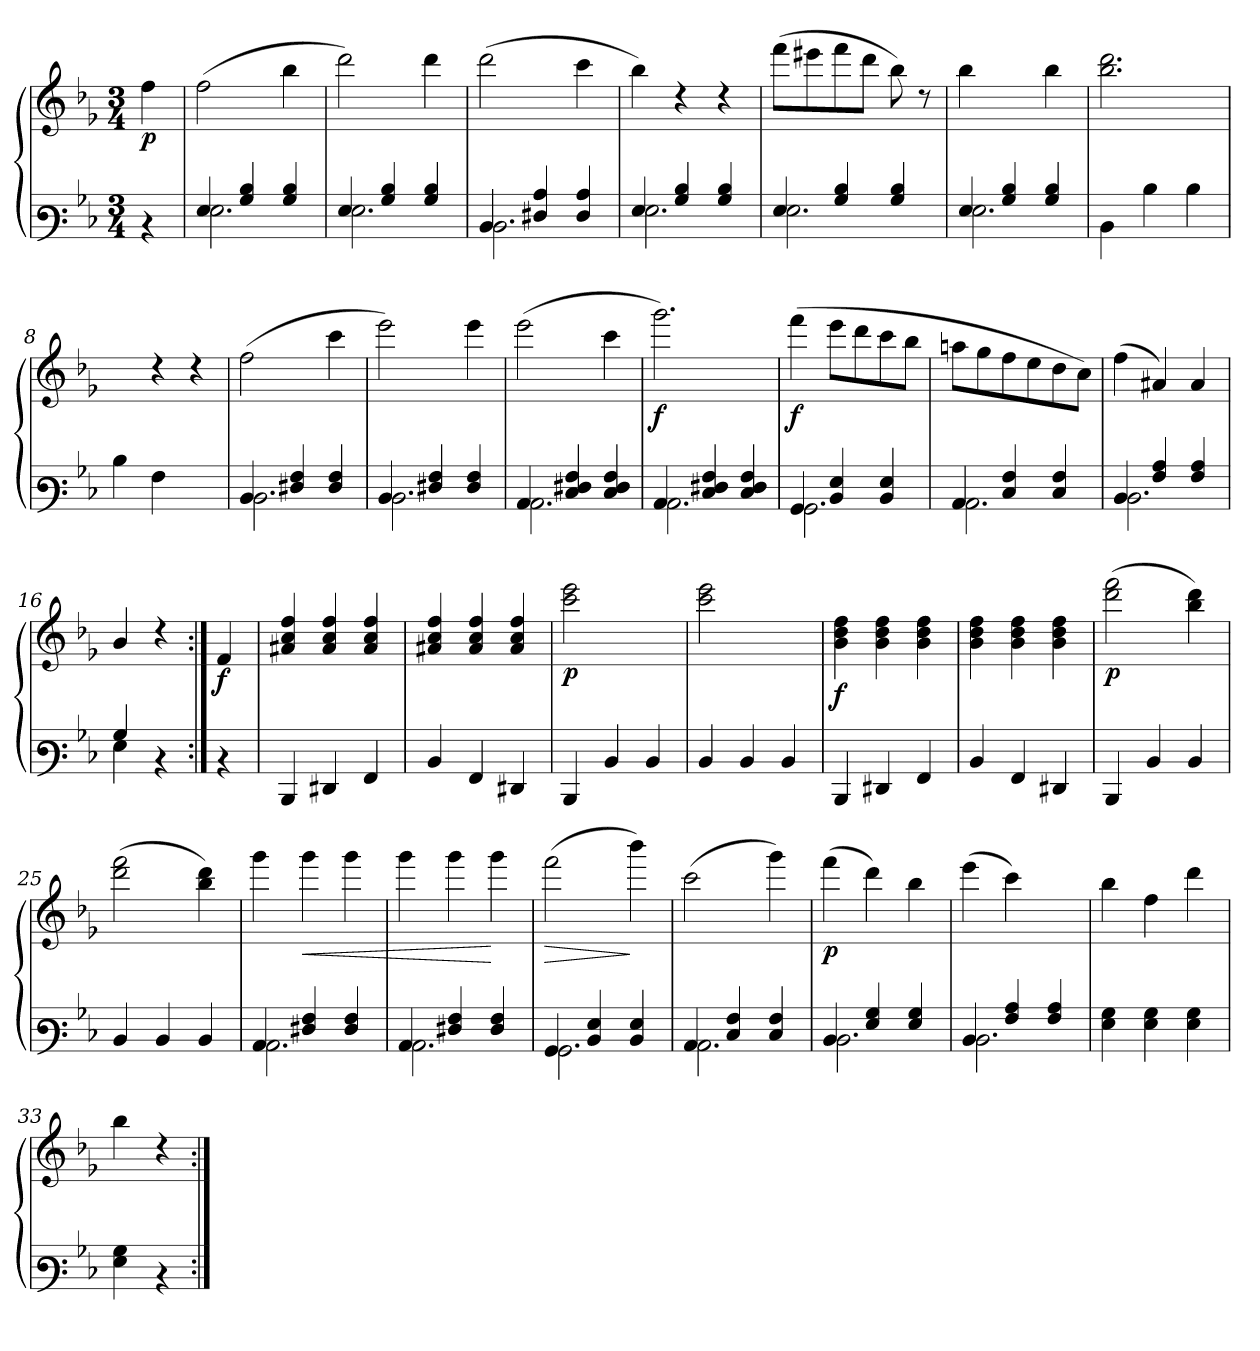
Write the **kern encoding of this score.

**kern	**kern	**dynam
*part1	*part1	*part1
*staff2	*staff1	*staff1/2
*clefF3	*clefG3	*
*k[b-e-]	*k[b-e-]	*
*M3/4	*M3/4	*
=	=	=
!	!	!LO:DY:b
4rD	4dd\	p
=1	=1	=1
*^	*	*
4G/	2.G\	(>2dd\	.
4B-/ 4d/	.	.	.
4B-/ 4d/	.	4gg\	.
=2	=2	=2	=2
4G/	2.G\	2bb-\)	.
4B-/ 4d/	.	.	.
4B-/ 4d/	.	4bb-\	.
=3	=3	=3	=3
4D/	2.D\	(>2bb-\	.
4F#X/ 4c/	.	.	.
4F#/ 4c/	.	4aa\	.
=4	=4	=4	=4
4G/	2.G\	4gg\)	.
4B-/ 4d/	.	4rb	.
4B-/ 4d/	.	4rb	.
=5	=5	=5	=5
4G/	2.G\	(>8ddd\L	.
.	.	8ccc#X\	.
4B-/ 4d/	.	8ddd\	.
.	.	8bb-\J	.
4B-/ 4d/	.	8gg\)	.
.	.	8rb	.
!!LO:LB:g=z
=6	=6	=6	=6
4G/	2.G\	4gg\	.
4B-/ 4d/	.	4ryy	.
4B-/ 4d/	.	4gg\	.
*v	*v	*	*
=7	=7	=7
4D\	2.gg\ 2.bb-\	.
4d\	.	.
4d\	.	.
=8	=8	=8
4d\	4ryy	.
4A\	4rb	.
4ryy	4rb	.
=9	=9	=9
*^	*	*
4D/	2.D\	(>2dd\	.
4F#X/ 4A/	.	.	.
4F#/ 4A/	.	4aa\	.
=10	=10	=10	=10
4D/	2.D\	2ccc\)	.
4F#X/ 4A/	.	.	.
4F#/ 4A/	.	4ccc\	.
!!LO:LB:g=z
=11	=11	=11	=11
4C/	2.C\	(>2ccc\	.
4E-/ 4F#X/ 4A/	.	.	.
4E-/ 4F#/ 4A/	.	4aa\	.
=12	=12	=12	=12
!	!	!	!LO:DY:b
4C/	2.C\	2.eee-\)	f
4E-/ 4F#X/ 4A/	.	.	.
4E-/ 4F#/ 4A/	.	.	.
=13	=13	=13	=13
!	!	!	!LO:DY:b
4BB-/	2.BB-\	(>4ddd\	f
4D/ 4G/	.	8ccc\L	.
.	.	8bb-\	.
4D/ 4G/	.	8aa\	.
.	.	8gg\J	.
=14	=14	=14	=14
4C/	2.C\	8ffn\L	.
.	.	8ee-\	.
4E-/ 4A/	.	8dd\	.
.	.	8cc\	.
4E-/ 4A/	.	8b-\	.
.	.	8a\J)	.
=15	=15	=15	=15
4D/	2.D\	(>4dd\	.
4A/ 4c/	.	4f#X/)	.
4A/ 4c/	.	4f#/	.
=16	=16	=16	=16
4B-/	4G\	4g/	.
4ryy	4rD	4rb	.
!!LO:LB:g=z
=17:|!	=17:|!	=17:|!	=17:|!
!	!	!	!LO:DY:b
*v	*v	*	*
4rD	4d/	f
=18	=18	=18
4DD/	4f#X/ 4a/ 4dd/	.
4FF#X/	4f#/ 4a/ 4dd/	.
4AA/	4f#/ 4a/ 4dd/	.
=19	=19	=19
4D/	4f#X/ 4a/ 4dd/	.
4AA/	4f#/ 4a/ 4dd/	.
4FF#X/	4f#/ 4a/ 4dd/	.
=20	=20	=20
!	!	!LO:DY:b
4DD/	2aa\ 2ccc\	p
4D/	.	.
4D/	4ryy	.
=21	=21	=21
4D/	2aa\ 2ccc\	.
4D/	.	.
4D/	4ryy	.
=22	=22	=22
!	!	!LO:DY:b
4DD/	4g\ 4b-\ 4dd\	f
4FF#X/	4g\ 4b-\ 4dd\	.
4AA/	4g\ 4b-\ 4dd\	.
=23	=23	=23
4D/	4g\ 4b-\ 4dd\	.
4AA/	4g\ 4b-\ 4dd\	.
4FF#X/	4g\ 4b-\ 4dd\	.
=24	=24	=24
!	!	!LO:DY:b
4DD/	(>2bb-\ 2ddd\	p
4D/	.	.
4D/	4gg\ 4bb-\)	.
=25	=25	=25
4D/	(>2bb-\ 2ddd\	.
4D/	.	.
4D/	4gg\ 4bb-\)	.
!!LO:LB:g=z
=26	=26	=26
*^	*	*
4C/	2.C\	4eee-\	.
!	!	!	!LO:HP:b
4F#X/ 4A/	.	4eee-\	<
4F#/ 4A/	.	4eee-\	.
=27	=27	=27	=27
4C/	2.C\	4eee-\	.
4F#X/ 4A/	.	4eee-\	.
4F#/ 4A/	.	4eee-\	[
=28	=28	=28	=28
!	!	!	!LO:HP:b
4BB-/	2.BB-\	(>2ddd\	>
4D/ 4G/	.	.	.
4D/ 4G/	.	4ggg\)	]
=29	=29	=29	=29
4C/	2.C\	(>2aa\	.
4E-/ 4A/	.	.	.
4E-/ 4A/	.	4eee-\)	.
=30	=30	=30	=30
!	!	!	!LO:DY:b
4D/	2.D\	(>4ddd\	p
4G/ 4B-/	.	4bb-\)	.
4G/ 4B-/	.	4gg\	.
=31	=31	=31	=31
4D/	2.D\	(>4ccc\	.
4A/ 4c/	.	4aa\)	.
4A/ 4c/	.	4ryy	.
*v	*v	*	*
=32	=32	=32
4G\ 4B-\	4gg\	.
4G\ 4B-\	4dd\	.
4G\ 4B-\	4bb-\	.
=33	=33	=33
4G\ 4B-\	4gg\	.
4rD	4rb	.
=:|!	=:|!	=:|!
*-	*-	*-
